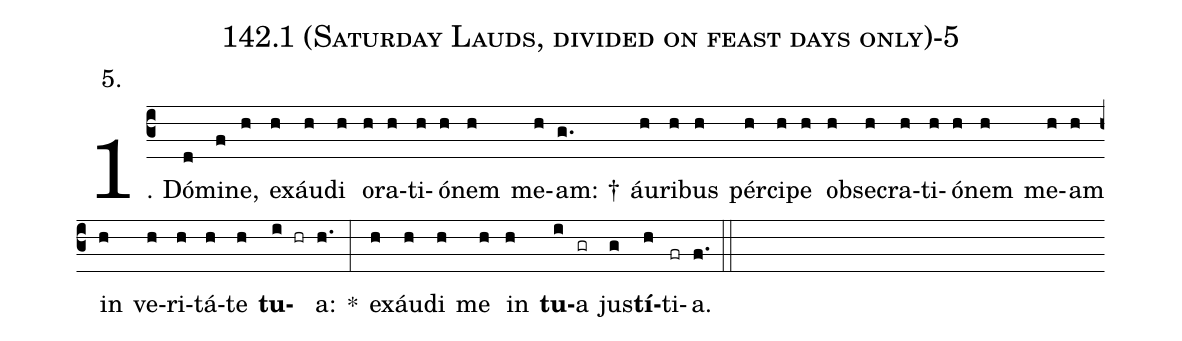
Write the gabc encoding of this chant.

name: 142.1 (Saturday Lauds, divided on feast days only)-5;
annotation: 5.;
%%
(c3)1. Dó(d)mi(f)ne,(h) ex(h)áu(h)di(h) o(h)ra(h)ti(h)ó(h)nem(h) me(h)am: †(g.) áu(h)ri(h)bus(h) pér(h)ci(h)pe(h) ob(h)se(h)cra(h)ti(h)ó(h)nem(h) me(h)am(h) in(h) ve(h)ri(h)tá(h)te(h) <b>tu</b>(i hr)a:(h.) *(:) ex(h)áu(h)di(h) me(h) in(h) <b>tu</b>(i)a(gr) jus(g)<b>tí</b>(h)ti(fr)a.(f.) (::)
